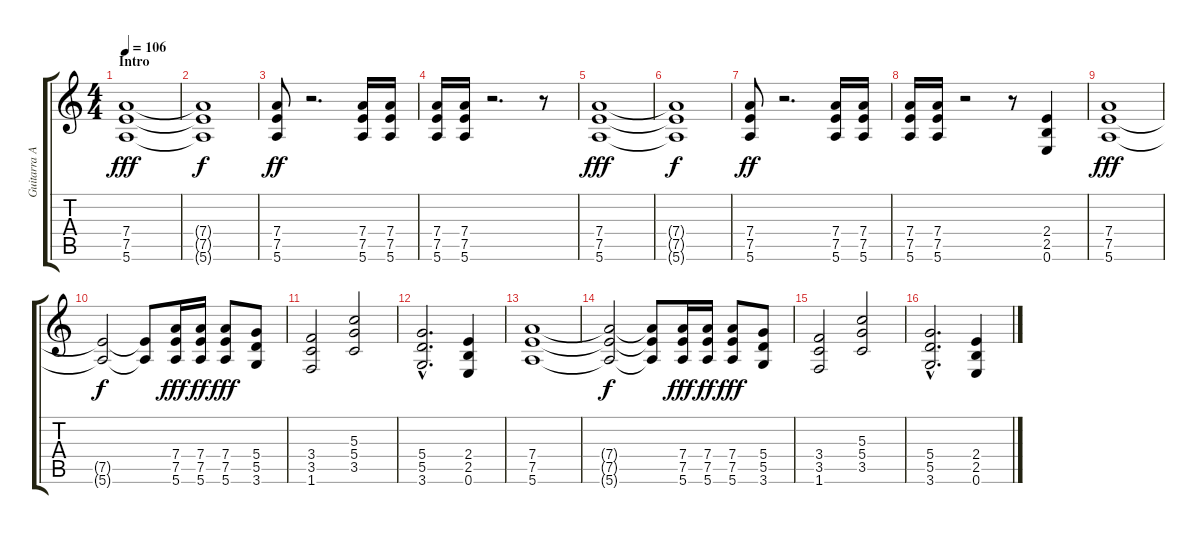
\track ("Guitarra Armonica" "Guitarra A") {instrument distortionguitar}
\staff {score tabs}
\tuning (E4 B3 G3 D3 A2 E2) {hide}
\ts (4 4)
\section ("" "Intro")
\tempo 106
\clef g2
\ks c
(7.4 7.5 5.6).1{dy fff instrument distortionguitar} |
(7.4{t} 7.5{t} 5.6{t}).1{dy f} |
(7.4 7.5 5.6).8{dy ff} r.2{d} (7.4 7.5 5.6).16 (7.4 7.5 5.6).16 |
(7.4 7.5 5.6).16 (7.4 7.5 5.6).16 r.2{d} r.8 |
(7.4 7.5 5.6).1{dy fff volume 14 instrument distortionguitar} |
(7.4{t} 7.5{t} 5.6{t}).1{dy f} |
(7.4 7.5 5.6).8{dy ff} r.2{d} (7.4 7.5 5.6).16 (7.4 7.5 5.6).16 |
(7.4 7.5 5.6).16 (7.4 7.5 5.6).16 r.2 r.8 (2.4 2.5 0.6).4 |
(7.4 7.5 5.6).1{dy fff volume 14 instrument distortionguitar} |
(7.5{t} 5.6{t}).2{dy f} (7.5{t} 5.6{t}).8 (7.4 7.5 5.6).16{dy fff} (7.4 7.5 5.6).16{dy ff} (7.4 7.5 5.6).8{dy fff} (5.4 5.5 3.6).8 |
(3.4 3.5 1.6).2 (5.3 5.4 3.5).2 |
(5.4{hac} 5.5{hac} 3.6{hac}).2{d} (2.4 2.5 0.6).4 |
(7.4 7.5 5.6).1{volume 14 instrument distortionguitar} |
(7.4{t} 7.5{t} 5.6{t}).2{dy f} (7.4{t} 7.5{t} 5.6{t}).8 (7.4 7.5 5.6).16{dy fff} (7.4 7.5 5.6).16{dy ff} (7.4 7.5 5.6).8{dy fff} (5.4 5.5 3.6).8 |
(3.4 3.5 1.6).2 (5.3 5.4 3.5).2 |
(5.4{hac} 5.5{hac} 3.6{hac}).2{d} (2.4 2.5 0.6).4
